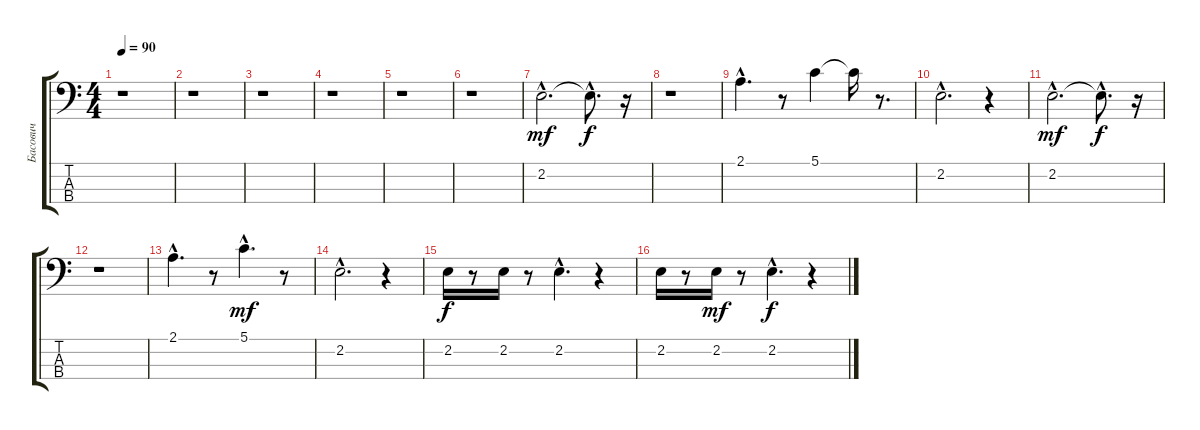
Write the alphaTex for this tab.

\track ("Басович" "Басович") {instrument acousticbass}
\staff {score tabs}
\tuning (G2 D2 A1 E1) {hide}
\ts (4 4)
\tempo 90
\clef f4
\ks c
r.1{dy mf instrument acousticbass} |
r.1 |
r.1 |
r.1 |
r.1 |
r.1 |
2.2{hac}.2{d} 2.2{hac t}.8{d dy f} r.16 |
r.1 |
2.1{hac}.4{d} r.8 5.1.4 5.1{t}.16 r.8{d} |
2.2{hac}.2{d} r.4 |
2.2{hac}.2{d dy mf} 2.2{hac t}.8{d dy f} r.16 |
r.1 |
2.1{hac}.4{d} r.8 5.1{hac}.4{d dy mf} r.8 |
2.2{hac}.2{d} r.4 |
2.2.16{dy f} r.8 2.2.16 r.8 2.2{hac}.4{d} r.4 |
2.2.16 r.8 2.2.16{dy mf} r.8 2.2{hac}.4{d dy f} r.4
